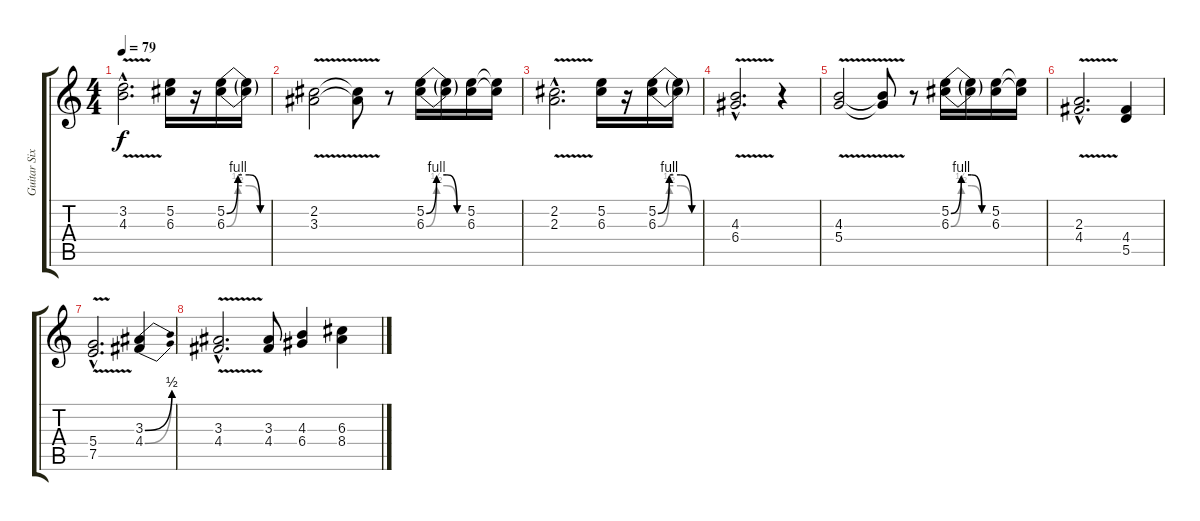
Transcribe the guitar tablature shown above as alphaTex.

\track ("Guitar Six" "Guitar Six") {instrument distortionguitar}
\staff {score tabs}
\tuning (E4 B3 G3 D3 A2 E2) {hide}
\ts (4 4)
\tempo 79
\clef g2
\ks c
(3.2{v hac} 4.3{v hac}).2{d dy f} (5.2 6.3).16 r.16 (5.2{be (custom 0 0 15 4 30 4 45 0 60 0)} 6.3{be (custom 0 0 15 2 30 2 45 0 60 0)}).16 (5.2{t} 6.3{t}).16 |
(2.2{v} 3.3{v}).2 (2.2{v t} 3.3{v t}).8 r.8 (5.2{be (custom 0 0 15 4 30 4 45 0 60 0)} 6.3{be (custom 0 0 15 2 30 2 45 0 60 0)}).16 (5.2{t} 6.3{t}).16 (5.2 6.3).16 (5.2{t} 6.3{t}).16 |
(2.2{v hac} 2.3{v hac}).2{d} (5.2 6.3).16 r.16 (5.2{be (custom 0 0 15 4 30 4 45 0 60 0)} 6.3{be (custom 0 0 15 2 30 2 45 0 60 0)}).16 (5.2{t} 6.3{t}).16 |
(4.3{v hac} 6.4{v hac}).2{d} r.4 |
(4.3{v} 5.4{v}).2 (4.3{v t} 5.4{v t}).8 r.8 (5.2{be (custom 0 0 15 4 30 4 45 0 60 0)} 6.3{be (custom 0 0 15 2 30 2 45 0 60 0)}).16 (5.2{t} 6.3{t}).16 (5.2 6.3).16 (5.2{t} 6.3{t}).16 |
(2.3{v hac} 4.4{v hac}).2{d} (4.4 5.5).4 |
(5.4{v hac} 7.5{v hac}).2{d volume 0} (3.3{be (bend 0 0 60 2)} 4.4{be (bend 0 0 60 2)}).4 |
(3.3{v hac} 4.4{v hac}).2{d} (3.3 4.4).8 (4.3 6.4).4 (6.3 8.4).4
